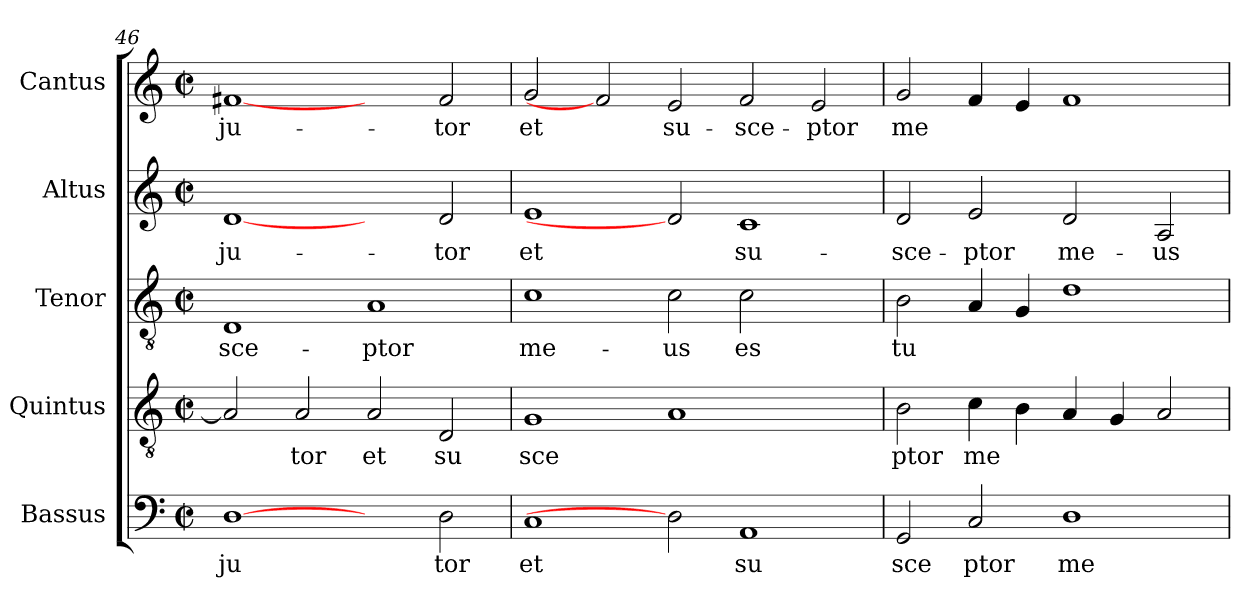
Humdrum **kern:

**kern	**text	**kern	**text	**kern	**text	**kern	**text	**kern	**text
*part5	*part5	*part4	*part4	*part3	*part3	*part2	*part2	*part1	*part1
*staff5	*staff5	*staff4	*staff4	*staff3	*staff3	*staff2	*staff2	*staff1	*staff1
*I"Bassus	*	*I"Quintus	*	*I"Tenor	*	*I"Altus	*	*I"Cantus	*
!!LO:PB:g=z
*clefF4	*	*clefGv2	*	*clefGv2	*	*clefG2	*	*clefG2	*
*k[]	*	*k[]	*	*k[]	*	*k[]	*	*k[]	*
*C:	*	*C:	*	*C:	*	*C:	*	*C:	*
*M2/2	*	*M2/2	*	*M2/2	*	*M2/2	*	*M2/2	*
*met(c|)	*	*met(c|)	*	*met(c|)	*	*met(c|)	*	*met(c|)	*
=46	=46	=46	=46	=46	=46	=46	=46	=46	=46
!	!LO:LY:b:cj	!	!LO:LY:b:cj	!	!LO:LY:b	!	!LO:LY:b:cj	!	!LO:LY:b:cj
[1D	-ju	2A/]	.	1D	-sce-	[1d	ju-	[1f#X	ju-
!	!	!	!LO:LY:b:cj	!	!	!	!	!	!
.	.	2A/	tor	.	.	.	.	.	.
!	!	!	!LO:LY:b:cj	!	!LO:LY:b	!	!	!	!
2ryy	.	2A/	et	1A	-ptor	2ryy	.	2ryy	.
!	!LO:LY:b:cj	!	!LO:LY:b:cj	!	!	!	!LO:LY:b:cj	!	!LO:LY:b:cj
2D\	tor	2D/	su	.	.	2d/	-tor	2f#/	-tor
=47	=47	=47	=47	=47	=47	=47	=47	=47	=47
!	!LO:LY:b:cj	!	!LO:LY:b:cj	!	!LO:LY:b	!	!LO:LY:b:cj	!	!LO:LY:b:cj
1C	et	1G	sce	1c	me-	1e	et	2g/	et
.	.	.	.	.	.	.	.	2f#]	.
!	!	!	!LO:LY:b:cj	!	!LO:LY:b	!	!	!	!LO:LY:b:cj
2D]	.	1A	.	2c\	-us	2d]	.	2e/	su-
!	!LO:LY:b:cj	!	!	!	!LO:LY:b	!	!LO:LY:b:cj	!	!LO:LY:b:cj
1AA	su	.	.	2c\	es	1c	su-	2f/	-sce-
!	!	!	!	!	!	!	!	!	!LO:LY:b:cj
.	.	2ryy	.	2ryy	.	.	.	2e/	-ptor
=48	=48	=48	=48	=48	=48	=48	=48	=48	=48
!	!LO:LY:b:cj	!	!LO:LY:b:cj	!	!LO:LY:b	!	!LO:LY:b:cj	!	!LO:LY:b:cj
2GG/	sce	2B\	ptor	2B\	tu	2d/	-sce-	2g/	me-
!	!LO:LY:b:cj	!	!LO:LY:b:cj	!	!LO:LY:b	!	!LO:LY:b:cj	!	!LO:LY:b:cj
2C/	ptor	4c\	me	4A/	.	2e/	-ptor	4f/	--
!	!	!	!LO:LY:b:cj	!	!LO:LY:b	!	!	!	!LO:LY:b:cj
.	.	4B\	.	4G/	.	.	.	4e/	--
!	!LO:LY:b:cj	!	!LO:LY:b:cj	!	!LO:LY:b	!	!LO:LY:b:cj	!	!LO:LY:b:cj
1D	me	4A/	.	1d	.	2d/	me-	1f	--
!	!	!	!LO:LY:b:cj	!	!	!	!	!	!
.	.	4G/	.	.	.	.	.	.	.
!	!	!	!LO:LY:b:cj	!	!	!	!LO:LY:b:cj	!	!
.	.	2A/	.	.	.	2A/	-us	.	.
=	=	=	=	=	=	=	=	=	=
*-	*-	*-	*-	*-	*-	*-	*-	*-	*-
